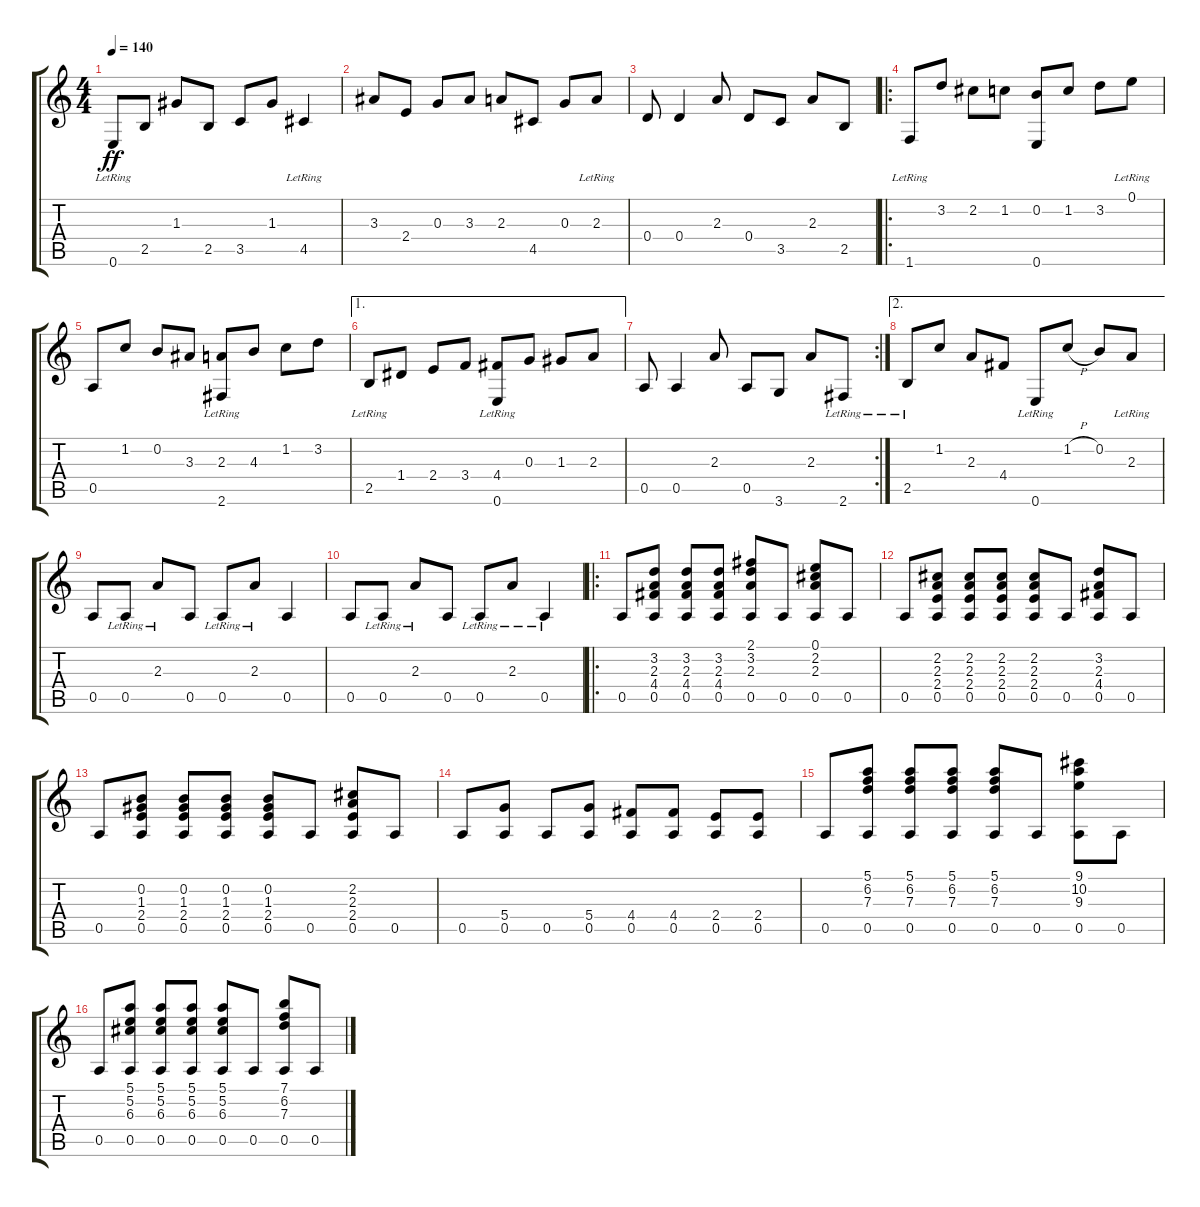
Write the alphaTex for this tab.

\track "" {instrument acousticguitarnylon}
\staff {score tabs}
\tuning (E4 B3 G3 D3 A2 E2) {hide}
\ts (4 4)
\tempo 140
\clef g2
\ks c
0.6{lr}.8{dy ff} 2.5.8 1.3.8 2.5.8 3.5.8 1.3.8 4.5{lr}.4 |
3.3.8 2.4.8 0.3.8 3.3.8 2.3.8 4.5.8 0.3.8 2.3{lr}.8 |
0.4.8 0.4.4 2.3.8 0.4.8 3.5.8 2.3.8 2.5.8 |
\ro
1.6{lr}.8 3.2.8 2.2.8 1.2.8 (0.2 0.6).8 1.2.8 3.2.8 0.1{lr}.8 |
0.5.8 1.2.8 0.2.8 3.3.8 (2.3 2.6{lr}).8 4.3.8 1.2.8 3.2.8 |
\ae 1
2.5{lr}.8 1.4.8 2.4.8 3.4.8 (4.4 0.6{lr}).8 0.3.8 1.3.8 2.3.8 |
\rc 2
0.5.8 0.5.4 2.3.8 0.5.8 3.6.8 2.3.8 2.6{lr}.8 |
\ae 2
2.5{lr}.8 1.2.8 2.3.8 4.4.8 0.6{lr}.8 1.2{h}.8 0.2.8 2.3{lr}.8 |
0.5.8 0.5{lr}.8 2.3{lr}.8 0.5.8 0.5{lr}.8 2.3{lr}.8 0.5.4 |
0.5.8 0.5{lr}.8 2.3{lr}.8 0.5.8 0.5{lr}.8 2.3{lr}.8 0.5{lr}.4 |
\ro
0.5.8 (3.2 2.3 4.4 0.5).8 (3.2 2.3 4.4 0.5).8 (3.2 2.3 4.4 0.5).8 (2.1 3.2 2.3 0.5).8 0.5.8 (0.1 2.2 2.3 0.5).8 0.5.8 |
0.5.8 (2.2 2.3 2.4 0.5).8 (2.2 2.3 2.4 0.5).8 (2.2 2.3 2.4 0.5).8 (2.2 2.3 2.4 0.5).8 0.5.8 (3.2 2.3 4.4 0.5).8 0.5.8 |
0.5.8 (0.2 1.3 2.4 0.5).8 (0.2 1.3 2.4 0.5).8 (0.2 1.3 2.4 0.5).8 (0.2 1.3 2.4 0.5).8 0.5.8 (2.2 2.3 2.4 0.5).8 0.5.8 |
0.5.8 (5.4 0.5).8 0.5.8 (5.4 0.5).8 (4.4 0.5).8 (4.4 0.5).8 (2.4 0.5).8 (2.4 0.5).8 |
0.5.8 (5.1 6.2 7.3 0.5).8 (5.1 6.2 7.3 0.5).8 (5.1 6.2 7.3 0.5).8 (5.1 6.2 7.3 0.5).8 0.5.8 (9.1 10.2 9.3 0.5).8 0.5.8 |
0.5.8 (5.1 5.2 6.3 0.5).8 (5.1 5.2 6.3 0.5).8 (5.1 5.2 6.3 0.5).8 (5.1 5.2 6.3 0.5).8 0.5.8 (7.1 6.2 7.3 0.5).8 0.5.8
